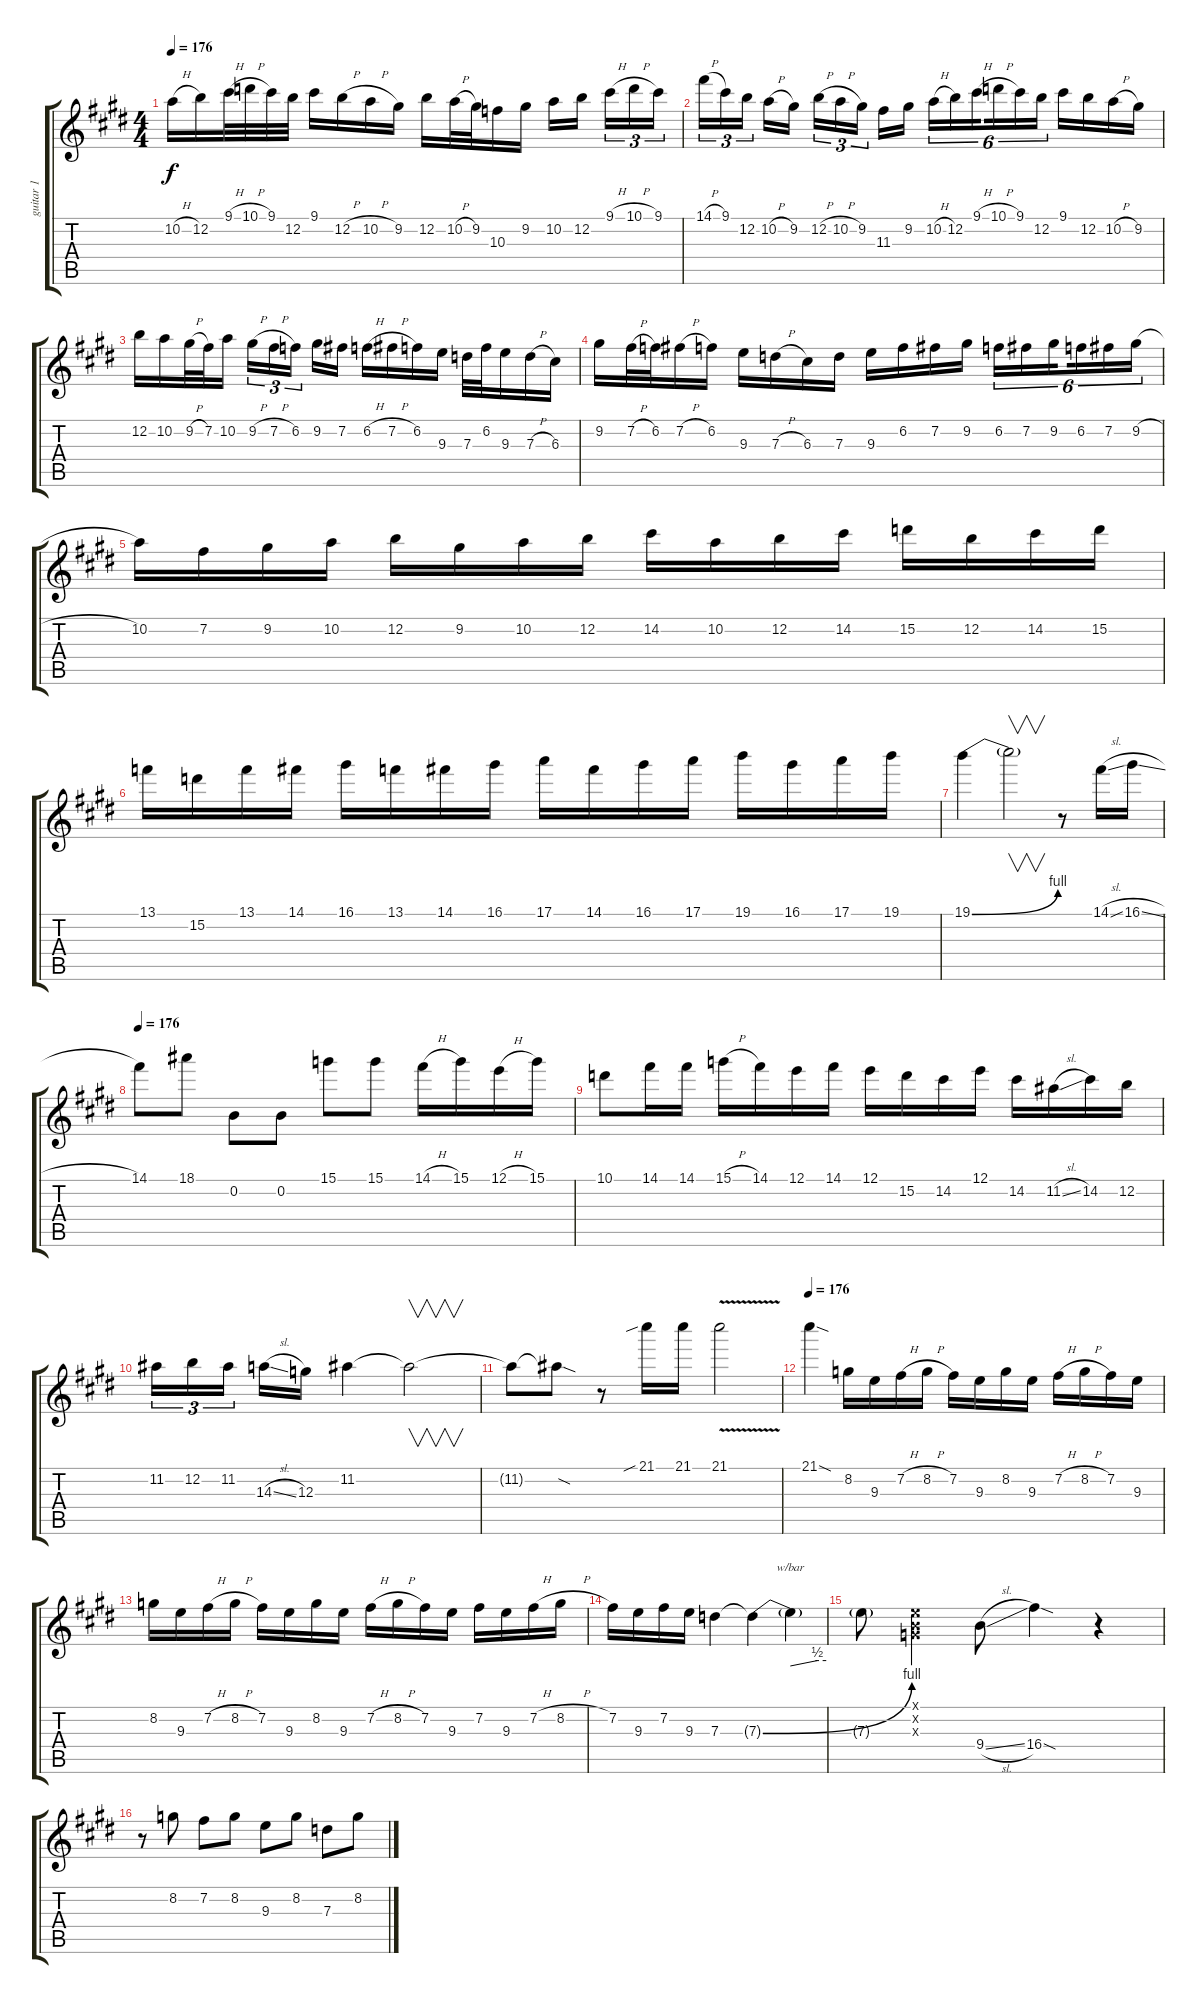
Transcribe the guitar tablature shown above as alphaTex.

\track ("guitar 1" "guitar 1") {instrument overdrivenguitar}
\staff {score tabs}
\tuning (E4 B3 G3 D3 A2 E2) {hide}
\ts (4 4)
\tempo 176
\clef g2
\ks c#minor
10.2{h}.16{dy f} 12.2.16 9.1{h}.32 10.1{h}.32 9.1.32 12.2.32 9.1.16 12.2{h}.16 10.2{h}.16 9.2.16 12.2.16 10.2{h}.32 9.2.32 10.3.16 9.2.16 10.2.16 12.2.16{beam splitsecondary} 9.1{h}.16{tu (3 2)} 10.1{h}.16{tu (3 2)} 9.1.16{tu (3 2)} |
14.1{h}.16{tu (3 2)} 9.1.16{tu (3 2)} 12.2.16{tu (3 2) beam splitsecondary} 10.2{h}.16 9.2.16 12.2{h}.16{tu (3 2)} 10.2{h}.16{tu (3 2)} 9.2.16{tu (3 2) beam splitsecondary} 11.3.16 9.2.16 10.2{h}.16{tu (6 4)} 12.2.16{tu (6 4)} 9.1{h}.16{tu (6 4) beam splitsecondary} 10.1{h}.16{tu (6 4)} 9.1.16{tu (6 4)} 12.2.16{tu (6 4)} 9.1.16 12.2.16 10.2{h}.16 9.2.16 |
12.2.16 10.2.16 9.2{h}.32 7.2.32 10.2.16 9.2{h}.16{tu (3 2)} 7.2{h}.16{tu (3 2)} 6.2.16{tu (3 2) beam splitsecondary} 9.2.16 7.2.16 6.2{h}.16 7.2{h}.16 6.2.16 9.3.16 7.3.32 6.2.32 9.3.16 7.3{h}.16 6.3.16 |
9.2.16 7.2{h}.32 6.2.32 7.2{h}.16 6.2.16 9.3.16 7.3{h}.16 6.3.16 7.3.16 9.3.16 6.2.16 7.2.16 9.2.16 6.2.16{tu (6 4)} 7.2.16{tu (6 4)} 9.2.16{tu (6 4) beam splitsecondary} 6.2.16{tu (6 4)} 7.2.16{tu (6 4)} 9.2{h}.16{tu (6 4)} |
10.2.16 7.2.16 9.2.16 10.2.16 12.2.16 9.2.16 10.2.16 12.2.16 14.2.16 10.2.16 12.2.16 14.2.16 15.2.16 12.2.16 14.2.16 15.2.16 |
13.1.16 15.2.16 13.1.16 14.1.16 16.1.16 13.1.16 14.1.16 16.1.16 17.1.16 14.1.16 16.1.16 17.1.16 19.1.16 16.1.16 17.1.16 19.1.16 |
19.1{be (bend 0 0 60 4)}.4 19.1{t}.2{v} r.8 14.1{sl}.16 16.1{sl}.16 |
\tempo 176
14.1.8 18.1.8 0.2.8 0.2.8 15.1.8 15.1.8 14.1{h}.16 15.1.16 12.1{h}.16 15.1.16 |
10.1.8 14.1.16 14.1.16 15.1{h}.16 14.1.16 12.1.16 14.1.16 12.1.16 15.2.16 14.2.16 12.1.16 14.2.16 11.2{sl}.16 14.2.16 12.2.16 |
11.2.16{tu (3 2)} 12.2.16{tu (3 2)} 11.2.16{tu (3 2) beam splitsecondary} 14.3{sl}.16 12.3.16 11.2.4 11.2{t}.2{v} |
11.2{t}.8 11.2{sod t}.8 r.8 21.1{sib}.16 21.1.16 21.1{v}.2 |
\tempo 176
21.1{sod}.4 8.2.16 9.3.16 7.2{h}.16 8.2{h}.16 7.2.16 9.3.16 8.2.16 9.3.16 7.2{h}.16 8.2{h}.16 7.2.16 9.3.16 |
8.2.16 9.3.16 7.2{h}.16 8.2{h}.16 7.2.16 9.3.16 8.2.16 9.3.16 7.2{h}.16 8.2{h}.16 7.2.16 9.3.16 7.2.16 9.3.16 7.2{h}.16 8.2{h}.16 |
7.2.16 9.3.16 7.2.16 9.3.16 7.3.4 7.3{be (bend 0 0 60 4) t}.4 7.3{t}.4{tbe (custom default 0 0 45 2 60 2)} |
7.3{t}.8 (0.1{x} 0.2{x} 0.3{x}).4 9.4{sl}.8 16.4{sod}.4 r.4 |
r.8 8.2.8 7.2.8 8.2.8 9.3.8 8.2.8 7.3.8 8.2.8
